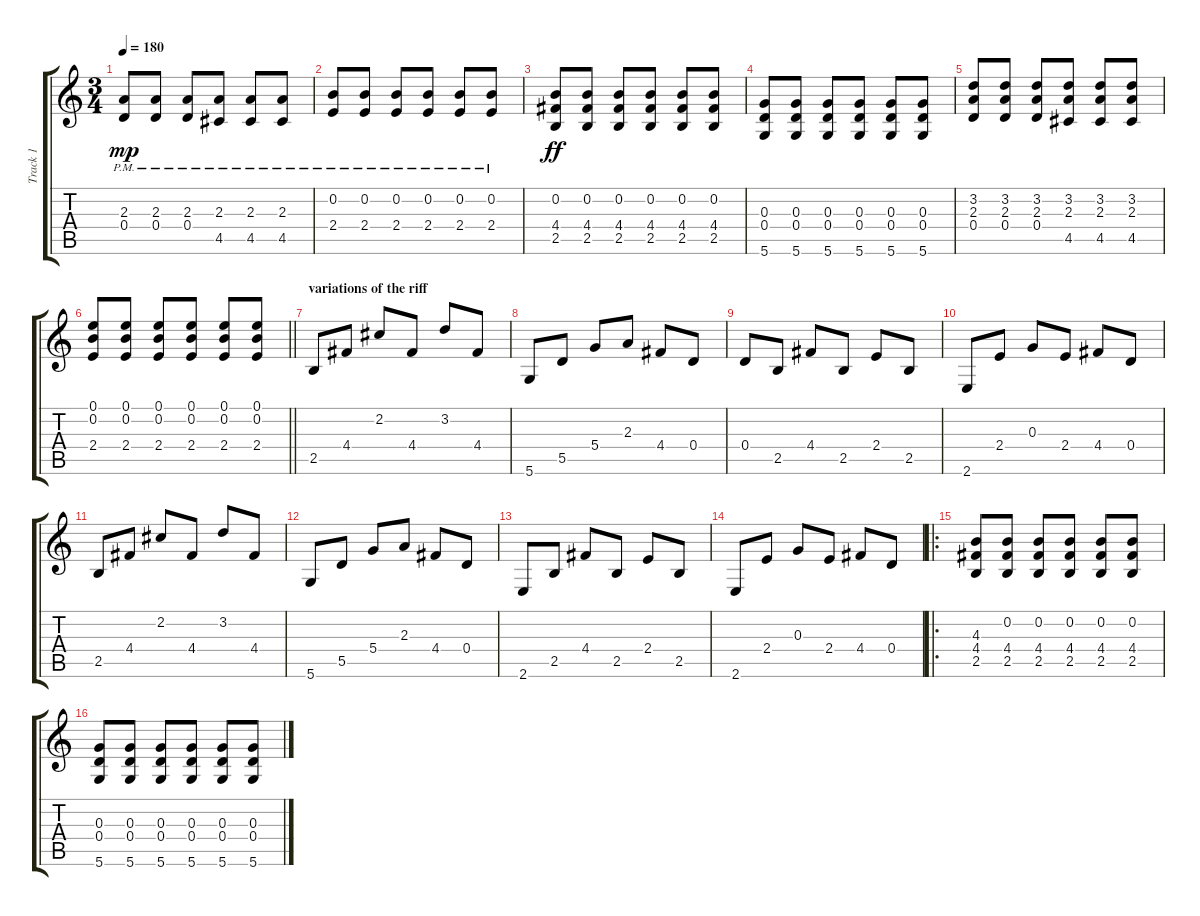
\track ("Track 1" "Track 1") {instrument distortionguitar}
\staff {score tabs}
\tuning (E4 B3 G3 D3 A2 D2) {hide}
\ts (3 4)
\tempo 180
\clef g2
\ks c
(2.3{pm} 0.4{pm}).8{dy mp} (2.3{pm} 0.4{pm}).8 (2.3{pm} 0.4{pm}).8 (2.3{pm} 4.5{pm}).8 (2.3{pm} 4.5{pm}).8 (2.3{pm} 4.5{pm}).8 |
(0.2{pm} 2.4{pm}).8 (0.2{pm} 2.4{pm}).8 (0.2{pm} 2.4{pm}).8 (0.2{pm} 2.4{pm}).8 (0.2{pm} 2.4{pm}).8 (0.2{pm} 2.4{pm}).8 |
(0.2 4.4 2.5).8{dy ff} (0.2 4.4 2.5).8 (0.2 4.4 2.5).8 (0.2 4.4 2.5).8 (0.2 4.4 2.5).8 (0.2 4.4 2.5).8 |
(0.3 0.4 5.6).8 (0.3 0.4 5.6).8 (0.3 0.4 5.6).8 (0.3 0.4 5.6).8 (0.3 0.4 5.6).8 (0.3 0.4 5.6).8 |
(3.2 2.3 0.4).8 (3.2 2.3 0.4).8 (3.2 2.3 0.4).8 (3.2 2.3 4.5).8 (3.2 2.3 4.5).8 (3.2 2.3 4.5).8 |
\barLineRight lightlight
(0.1 0.2 2.4).8 (0.1 0.2 2.4).8 (0.1 0.2 2.4).8 (0.1 0.2 2.4).8 (0.1 0.2 2.4).8 (0.1 0.2 2.4).8 |
\section ("" "variations of the riff")
2.5.8 4.4.8 2.2.8 4.4.8 3.2.8 4.4.8 |
5.6.8 5.5.8 5.4.8 2.3.8 4.4.8 0.4.8 |
0.4.8 2.5.8 4.4.8 2.5.8 2.4.8 2.5.8 |
2.6.8 2.4.8 0.3.8 2.4.8 4.4.8 0.4.8 |
2.5.8 4.4.8 2.2.8 4.4.8 3.2.8 4.4.8 |
5.6.8 5.5.8 5.4.8 2.3.8 4.4.8 0.4.8 |
2.6.8 2.5.8 4.4.8 2.5.8 2.4.8 2.5.8 |
2.6.8 2.4.8 0.3.8 2.4.8 4.4.8 0.4.8 |
\ro
(4.3 4.4 2.5).8 (0.2 4.4 2.5).8 (0.2 4.4 2.5).8 (0.2 4.4 2.5).8 (0.2 4.4 2.5).8 (0.2 4.4 2.5).8 |
(0.3 0.4 5.6).8 (0.3 0.4 5.6).8 (0.3 0.4 5.6).8 (0.3 0.4 5.6).8 (0.3 0.4 5.6).8 (0.3 0.4 5.6).8
